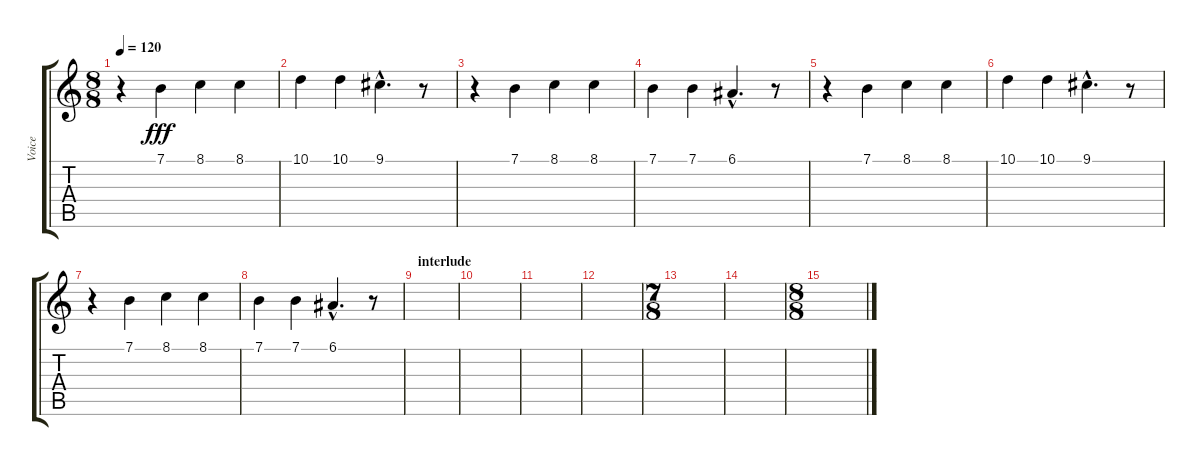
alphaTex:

\track ("Voice" "Voice") {instrument choiraahs}
\staff {score tabs}
\tuning (E4 B3 G3 D3 A2 E2) {hide}
\ts (8 8)
\tempo 120
\clef g2
\ks c
r.4{dy fff} 7.1.4 8.1.4 8.1.4 |
10.1.4 10.1.4 9.1{hac}.4{d} r.8 |
r.4 7.1.4 8.1.4 8.1.4 |
7.1.4 7.1.4 6.1{hac}.4{d} r.8 |
r.4 7.1.4 8.1.4 8.1.4 |
10.1.4 10.1.4 9.1{hac}.4{d} r.8 |
r.4 7.1.4 8.1.4 8.1.4 |
7.1.4 7.1.4 6.1{hac}.4{d} r.8 |
\section ("" "interlude")
|
|
|
|
\ts (7 8)
|
|
\ts (8 8)
